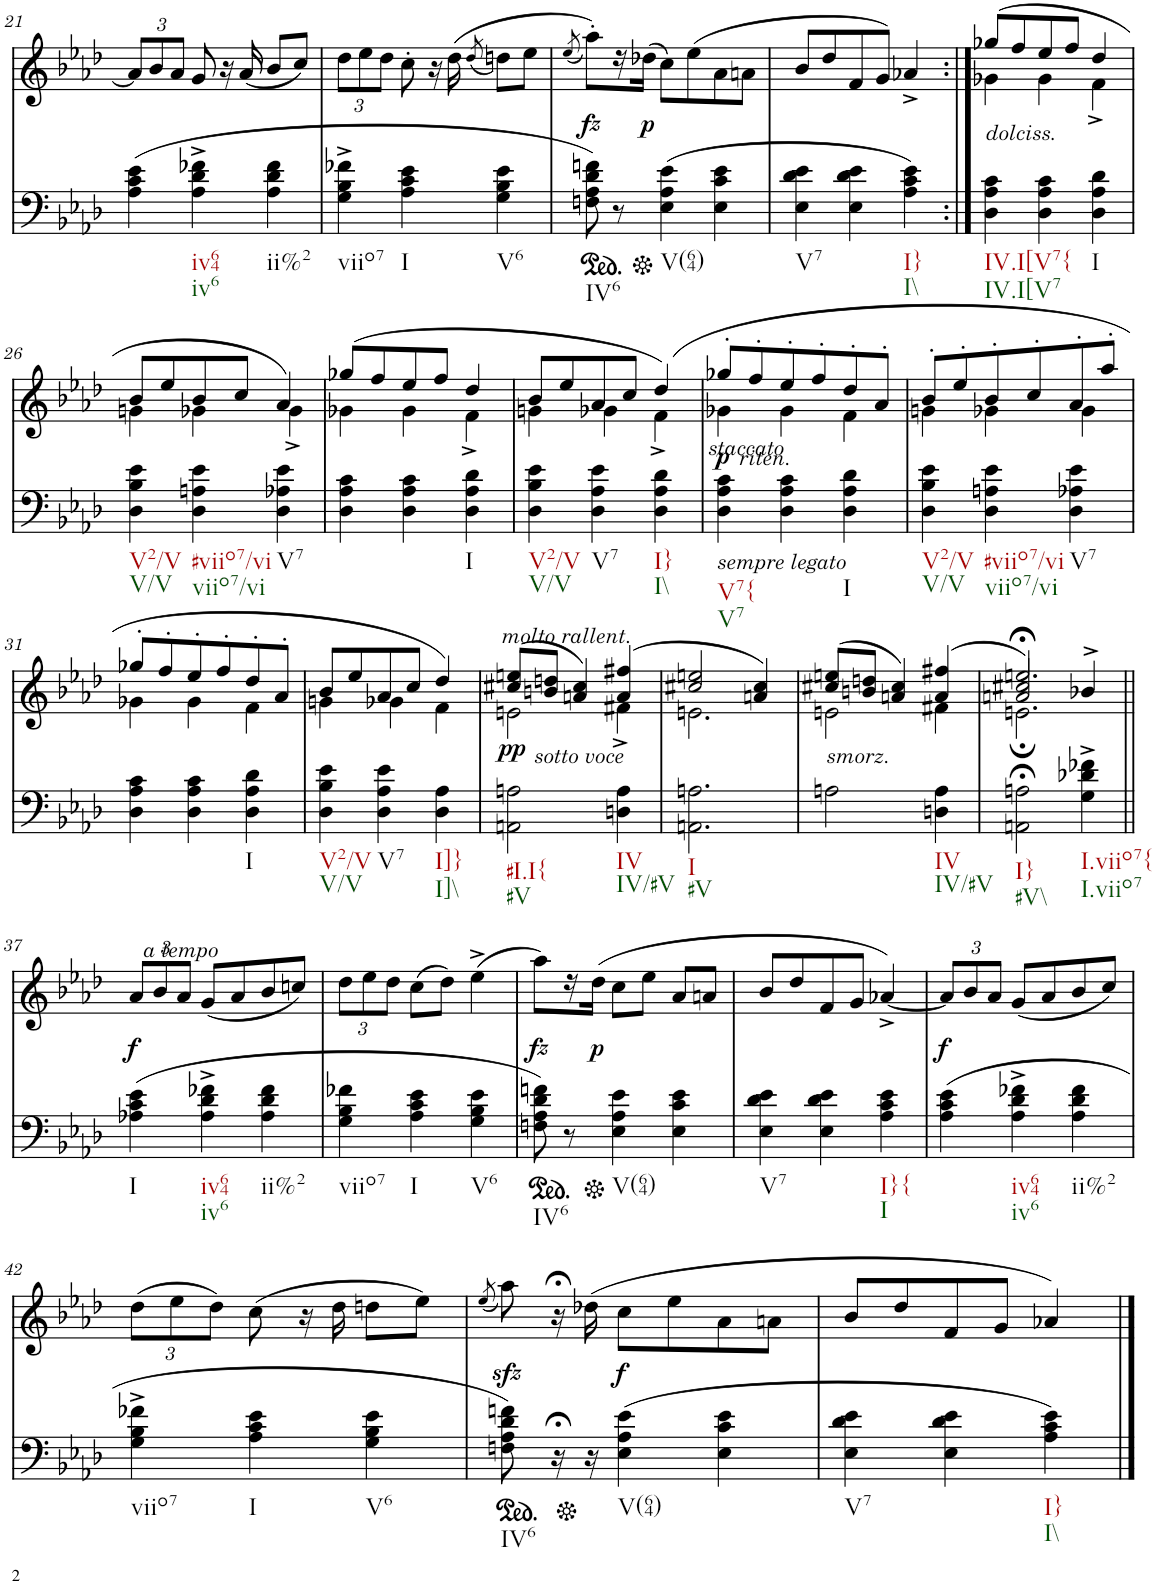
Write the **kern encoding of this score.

**kern	**kern	**dynam
*part2	*part1	*part1
*staff2	*staff1	*staff1
*I"piano	*I"piano	*
*I'Pno	*I'Pno	*
!!LO:PB:g=z
*clefF4	*clefG2	*
*k[b-e-a-d-]	*k[b-e-a-d-]	*
*A-:	*A-:	*
*M3/4	*M3/4	*
*	*Xbrackettup	*
=21	=21	=21
(4A-\ 4c\ 4e-\	12a-/L]	.
.	12b-/	.
.	12a-/J	.
!LO:TX:b:t=iv64	!	!
!LO:TX:b:t=iv6	!	!
4A-\^ 4d-\^ 4f-X\^	8g/	.
.	16r	.
.	(16a-/	.
!LO:TX:b:t=ii%2	!	!
4A-\ 4d-\ 4f-\	8b-/L	.
.	8cc/J)	.
=22	=22	=22
!LO:TX:b:t=viio7	!	!
4G\^ 4B-\^ 4f-X\^	12dd-\L	.
.	12ee-\	.
.	12dd-\J	.
!LO:TX:b:t=I	!	!
4A-\ 4c\ 4e-\	8cc'\	.
.	16r	.
.	(16dd-\	.
.	(8qdd-/	.
!LO:TX:b:t=V6	!	!
4G\ 4B-\ 4e-\	8ddn\L)	.
.	8ee-\J	.
=23	=23	=23
.	(8qee-/	.
*ped	*	*
!LO:TX:b:t=IV6	!	!
!	!	!LO:DY:b
8Fn\ 8A-\ 8d-\ 8fn\)	8aa-'\L))	fz
8r	16r	.
!	!	!LO:DY:b
.	(16dd-X\JJ	p
*Xped	*	*
!LO:TX:b:t=V(64)	!	!
(4E-\ 4A-\ 4e-\	8cc\L)	.
.	(8ee-\	.
4E-\ 4c\ 4e-\	8a-\	.
.	8an\J	.
=24	=24	=24
!LO:TX:b:t=V7	!	!
4E-\ 4d-\ 4e-\	8b-/L	.
.	8dd-/	.
4E-\ 4d-\ 4e-\	8f/	.
.	8g/J)	.
!LO:TX:b:t=I}	!	!
!LO:TX:b:t=I\\	!	!
4A-\ 4c\ 4e-\)	4a-X^/	.
=25:|!	=25:|!	=25:|!
*	*^	*
!	!LO:TX:b:i:t=dolciss.	!	!
!LO:TX:b:t=IV.I[V7{	!	!	!
!LO:TX:b:t=IV.I[V7	!	!	!
4D-\ 4A-\ 4c\	(8gg-X/L	4g-X\	.
.	8ff/	.	.
4D-\ 4A-\ 4c\	8ee-/	4g-\	.
.	8ff/J	.	.
!LO:TX:b:t=I	!	!	!
4D-\ 4A-\ 4d-\	4dd-/	4f^\	.
!!LO:LB:g=z	!!
=26	=26	=26	=26
!LO:TX:b:t=V2/V	!	!	!
!LO:TX:b:t=V/V	!	!	!
4D-\ 4B-\ 4e-\	8b-/L	4gn\	.
.	8ee-/	.	.
!LO:TX:b:t=#viio7/vi	!	!	!
!LO:TX:b:t=viio7/vi	!	!	!
4D-\ 4An\ 4e-\	8b-/	4g-X\	.
.	8cc/J	.	.
!LO:TX:b:t=V7	!	!	!
4D-\ 4A-X\ 4e-\	4a-/)	4g-^\	.
=27	=27	=27	=27
4D-\ 4A-\ 4c\	(8gg-X/L	4g-X\	.
.	8ff/	.	.
4D-\ 4A-\ 4c\	8ee-/	4g-\	.
.	8ff/J	.	.
!LO:TX:b:t=I	!	!	!
4D-\ 4A-\ 4d-\	4dd-/	4f^\	.
=28	=28	=28	=28
!LO:TX:b:t=V2/V	!	!	!
!LO:TX:b:t=V/V	!	!	!
4D-\ 4B-\ 4e-\	8b-/L	4gn\	.
.	8ee-/	.	.
!LO:TX:b:t=V7	!	!	!
4D-\ 4A-\ 4e-\	8a-/	4g-X\	.
.	8cc/J	.	.
!LO:TX:b:t=I}	!	!	!
!LO:TX:b:t=I\\	!	!	!
4D-\ 4A-\ 4d-\	(4dd-/)	4f^\	.
=29	=29	=29	=29
!	!LO:TX:b:i:t=staccato	!	!
!	!LO:TX:b:i:t=riten.	!	!
!LO:TX:b:i:t=sempre legato	!	!	!
!LO:TX:b:t=V7{	!	!	!
!LO:TX:b:t=V7	!	!	!
!	!	!	!LO:DY:b
4D-\ 4A-\ 4c\	8gg-X'/L	4g-X\	p
.	8ff'/	.	.
4D-\ 4A-\ 4c\	8ee-'/	4g-\	.
.	8ff'/	.	.
!LO:TX:b:t=I	!	!	!
4D-\ 4A-\ 4d-\	8dd-'/	4f\	.
.	8a-'/J	.	.
=30	=30	=30	=30
!LO:TX:b:t=V2/V	!	!	!
!LO:TX:b:t=V/V	!	!	!
4D-\ 4B-\ 4e-\	8b-'/L	4gn\	.
.	8ee-'/	.	.
!LO:TX:b:t=#viio7/vi	!	!	!
!LO:TX:b:t=viio7/vi	!	!	!
4D-\ 4An\ 4e-\	8b-'/	4g-X\	.
.	8cc'/	.	.
!LO:TX:b:t=V7	!	!	!
4D-\ 4A-X\ 4e-\	8a-'/	4g-\	.
.	8aa-'/J	.	.
!!LO:LB:g=z	!!
=31	=31	=31	=31
4D-\ 4A-\ 4c\	8gg-X'/L	4g-X\	.
.	8ff'/	.	.
4D-\ 4A-\ 4c\	8ee-'/	4g-\	.
.	8ff'/	.	.
!LO:TX:b:t=I	!	!	!
4D-\ 4A-\ 4d-\	8dd-'/	4f\	.
.	8a-'/J	.	.
=32	=32	=32	=32
!LO:TX:b:t=V2/V	!	!	!
!LO:TX:b:t=V/V	!	!	!
4D-\ 4B-\ 4e-\	8b-/L	4gn\	.
.	8ee-/	.	.
!LO:TX:b:t=V7	!	!	!
4D-\ 4A-\ 4e-\	8a-/	4g-X\	.
.	8cc/J	.	.
!LO:TX:b:t=I]}	!	!	!
!LO:TX:b:t=I]\\	!	!	!
4D-\ 4A-\	4dd-/)	4f\	.
=33	=33	=33	=33
!	!LO:TX:b:i:t=sotto voce	!	!
!	!LO:TX:b:i:t=molto rallent.	!	!
!LO:TX:b:t=#I.I{	!	!	!
!LO:TX:b:t=#V	!	!	!
!	!	!	!LO:DY:b
2AAn\ 2An\	(8cc#X/ 8een/L	2en\	pp
.	8bn/ 8ddn/J	.	.
.	4an/ 4cc#/)	.	.
!LO:TX:b:t=IV	!	!	!
!LO:TX:b:t=IV/#V	!	!	!
4Dn\ 4A\	(4a/ 4ff#X/	4f#X^\	.
=34	=34	=34	=34
!LO:TX:b:t=I	!	!	!
!LO:TX:b:t=#V	!	!	!
2.AAn\ 2.An\	2cc#X/ 2een/	2.en\	.
.	4an/ 4cc#/)	.	.
=35	=35	=35	=35
!	!LO:TX:b:i:t=smorz.	!	!
2An\	(8cc#X/ 8een/L	2en\	.
.	8bn/ 8ddn/J	.	.
.	4an/ 4cc#/)	.	.
!LO:TX:b:t=IV	!	!	!
!LO:TX:b:t=IV/#V	!	!	!
4Dn\ 4A\	(4a/ 4ff#X/	4f#X\	.
=36	=36	=36	=36
*	*	*^	*
!LO:TX:b:t=I}	!	!	!	!
!LO:TX:b:t=#V\\	!	!	!	!
2AAn\;< 2An\;<	2.een;</)	2an/; 2cc#X/;	2.en;<\	.
!LO:TX:b:t=I.viio7{	!	!	!	!
!LO:TX:b:t=I.viio7	!	!	!	!
4G\^ 4d-X\^ 4f-X\^	.	4b-X^/	.	.
*	*	*v	*v	*
!!LO:LB:g=z
=37||	=37||	=37||	=37||
!	!LO:TX:b:i:t=a tempo	!	!
!LO:TX:b:t=I	!	!	!
!	!	!	!LO:DY:b
*	*v	*v	*
(4A-X\ 4c\ 4e-\	12a-/L	f
.	12b-/	.
.	12a-/J	.
!LO:TX:b:t=iv64	!	!
!LO:TX:b:t=iv6	!	!
4A-\^ 4d-\^ 4f-X\^	(8g/L	.
.	8a-/	.
!LO:TX:b:t=ii%2	!	!
4A-\ 4d-\ 4f-\	8b-/	.
.	8ccn/J)	.
=38	=38	=38
!LO:TX:b:t=viio7	!	!
4G\ 4B-\ 4f-X\	12dd-\L	.
.	12ee-\	.
.	12dd-\J	.
!LO:TX:b:t=I	!	!
4A-\ 4c\ 4e-\	(8cc\L	.
.	8dd-\J)	.
!LO:TX:b:t=V6	!	!
4G\ 4B-\ 4e-\	(4ee-^\	.
=39	=39	=39
*ped	*	*
!LO:TX:b:t=IV6	!	!
!	!	!LO:DY:b
8Fn\ 8A-\ 8d-\ 8fn\)	8aa-\L)	fz
8r	16r	.
!	!	!LO:DY:b
.	(16dd-\JJ	p
*Xped	*	*
!LO:TX:b:t=V(64)	!	!
4E-\ 4A-\ 4e-\	8cc\L	.
.	8ee-\J	.
4E-\ 4c\ 4e-\	8a-/L	.
.	8an/J	.
=40	=40	=40
!LO:TX:b:t=V7	!	!
4E-\ 4d-\ 4e-\	8b-/L	.
.	8dd-/	.
4E-\ 4d-\ 4e-\	8f/	.
.	8g/J	.
!LO:TX:b:t=I}{	!	!
!LO:TX:b:t=I	!	!
4A-\ 4c\ 4e-\	[4a-X^/)	.
=41	=41	=41
!	!	!LO:DY:b
(4A-\ 4c\ 4e-\	12a-/L]	f
.	12b-/	.
.	12a-/J	.
!LO:TX:b:t=iv64	!	!
!LO:TX:b:t=iv6	!	!
4A-\^ 4d-\^ 4f-X\^	(8g/L	.
.	8a-/	.
!LO:TX:b:t=ii%2	!	!
4A-\ 4d-\ 4f-\	8b-/	.
.	8cc/J)	.
!!LO:LB:g=z
=42	=42	=42
!LO:TX:b:t=viio7	!	!
4G\^ 4B-\^ 4f-X\^	(12dd-\L	.
.	12ee-\	.
.	12dd-\J)	.
!LO:TX:b:t=I	!	!
4A-\ 4c\ 4e-\	(8cc\	.
.	16r	.
.	16dd-\	.
!LO:TX:b:t=V6	!	!
4G\ 4B-\ 4e-\	8ddn\L	.
.	8ee-\J)	.
=43	=43	=43
.	(8qee-/	.
*ped	*	*
!LO:TX:b:t=IV6	!	!
8Fn\ 8A-\ 8d-\ 8fn\)	8aa-zz<\)	.
16r;<	16r;<	.
*Xped	*	*
16r	(16dd-X\	.
!LO:TX:b:t=V(64)	!	!
!	!	!LO:DY:b
(4E-\ 4A-\ 4e-\	8cc\L	f
.	8ee-\	.
4E-\ 4c\ 4e-\	8a-\	.
.	8an\J	.
=44	=44	=44
!LO:TX:b:t=V7	!	!
4E-\ 4d-\ 4e-\	8b-/L	.
.	8dd-/	.
4E-\ 4d-\ 4e-\	8f/	.
.	8g/J	.
!LO:TX:b:t=I}	!	!
!LO:TX:b:t=I\\	!	!
4A-\ 4c\ 4e-\)	4a-X/)	.
==	==	==
*-	*-	*-
